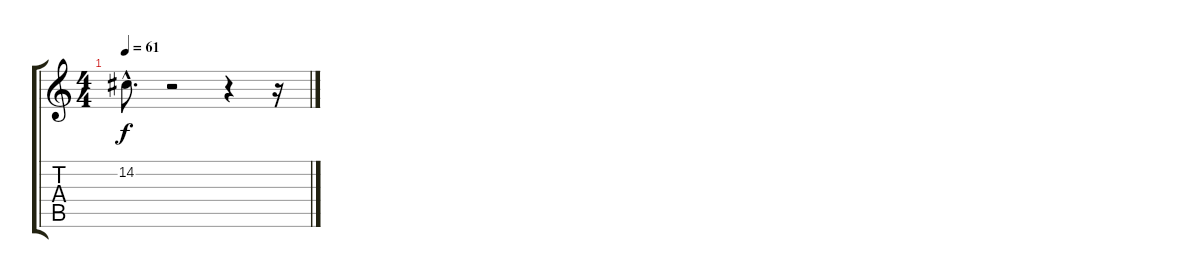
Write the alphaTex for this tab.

\track "" {instrument lead1square}
\staff {score tabs}
\tuning (E4 B3 G3 D3 A2 E2) {hide}
\ts (4 4)
\tempo 61
\clef g2
\ks c
14.2{hac t}.8{d dy f} r.2 r.4 r.16
